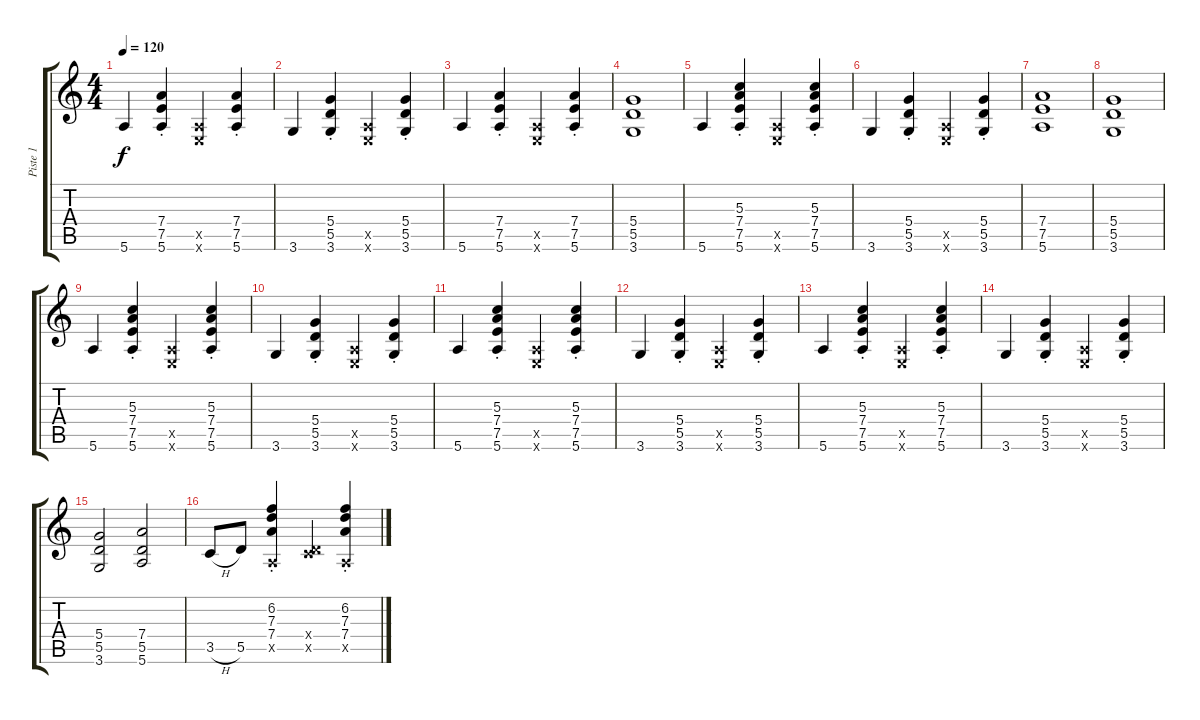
\track ("Piste 1" "Piste 1") {instrument acousticguitarnylon}
\staff {score tabs}
\tuning (E4 B3 G3 D3 A2 E2) {hide}
\ts (4 4)
\tempo 120
\clef g2
\ks c
5.6.4{dy f} (7.4{st} 7.5{st} 5.6{st}).4 (0.5{x} 0.6{x}).4 (7.4{st} 7.5{st} 5.6{st}).4 |
3.6.4 (5.4{st} 5.5{st} 3.6{st}).4 (0.5{x} 0.6{x}).4 (5.4{st} 5.5{st} 3.6{st}).4 |
5.6.4 (7.4{st} 7.5{st} 5.6{st}).4 (0.5{x} 0.6{x}).4 (7.4{st} 7.5{st} 5.6{st}).4 |
(5.4 5.5 3.6).1 |
5.6.4 (5.3{st} 7.4{st} 7.5{st} 5.6{st}).4 (0.5{x} 0.6{x}).4 (5.3{st} 7.4{st} 7.5{st} 5.6{st}).4 |
3.6.4 (5.4{st} 5.5{st} 3.6{st}).4 (0.5{x} 0.6{x}).4 (5.4{st} 5.5{st} 3.6{st}).4 |
(7.4 7.5 5.6).1 |
(5.4 5.5 3.6).1 |
5.6.4 (5.3{st} 7.4{st} 7.5{st} 5.6{st}).4 (0.5{x} 0.6{x}).4 (5.3{st} 7.4{st} 7.5{st} 5.6{st}).4 |
3.6.4 (5.4{st} 5.5{st} 3.6{st}).4 (0.5{x} 0.6{x}).4 (5.4{st} 5.5{st} 3.6{st}).4 |
5.6.4 (5.3{st} 7.4{st} 7.5{st} 5.6{st}).4 (0.5{x} 0.6{x}).4 (5.3{st} 7.4{st} 7.5{st} 5.6{st}).4 |
3.6.4 (5.4{st} 5.5{st} 3.6{st}).4 (0.5{x} 0.6{x}).4 (5.4{st} 5.5{st} 3.6{st}).4 |
5.6.4 (5.3{st} 7.4{st} 7.5{st} 5.6{st}).4 (0.5{x} 0.6{x}).4 (5.3{st} 7.4{st} 7.5{st} 5.6{st}).4 |
3.6.4 (5.4{st} 5.5{st} 3.6{st}).4 (0.5{x} 0.6{x}).4 (5.4{st} 5.5{st} 3.6{st}).4 |
(5.4 5.5 3.6).2 (7.4 5.5 5.6).2 |
3.5{h}.8 5.5.8 (6.2{st} 7.3{st} 7.4{st} 0.5{x}).4 (0.4{x} 3.5{x}).4 (6.2{st} 7.3{st} 7.4{st} 0.5{x}).4
